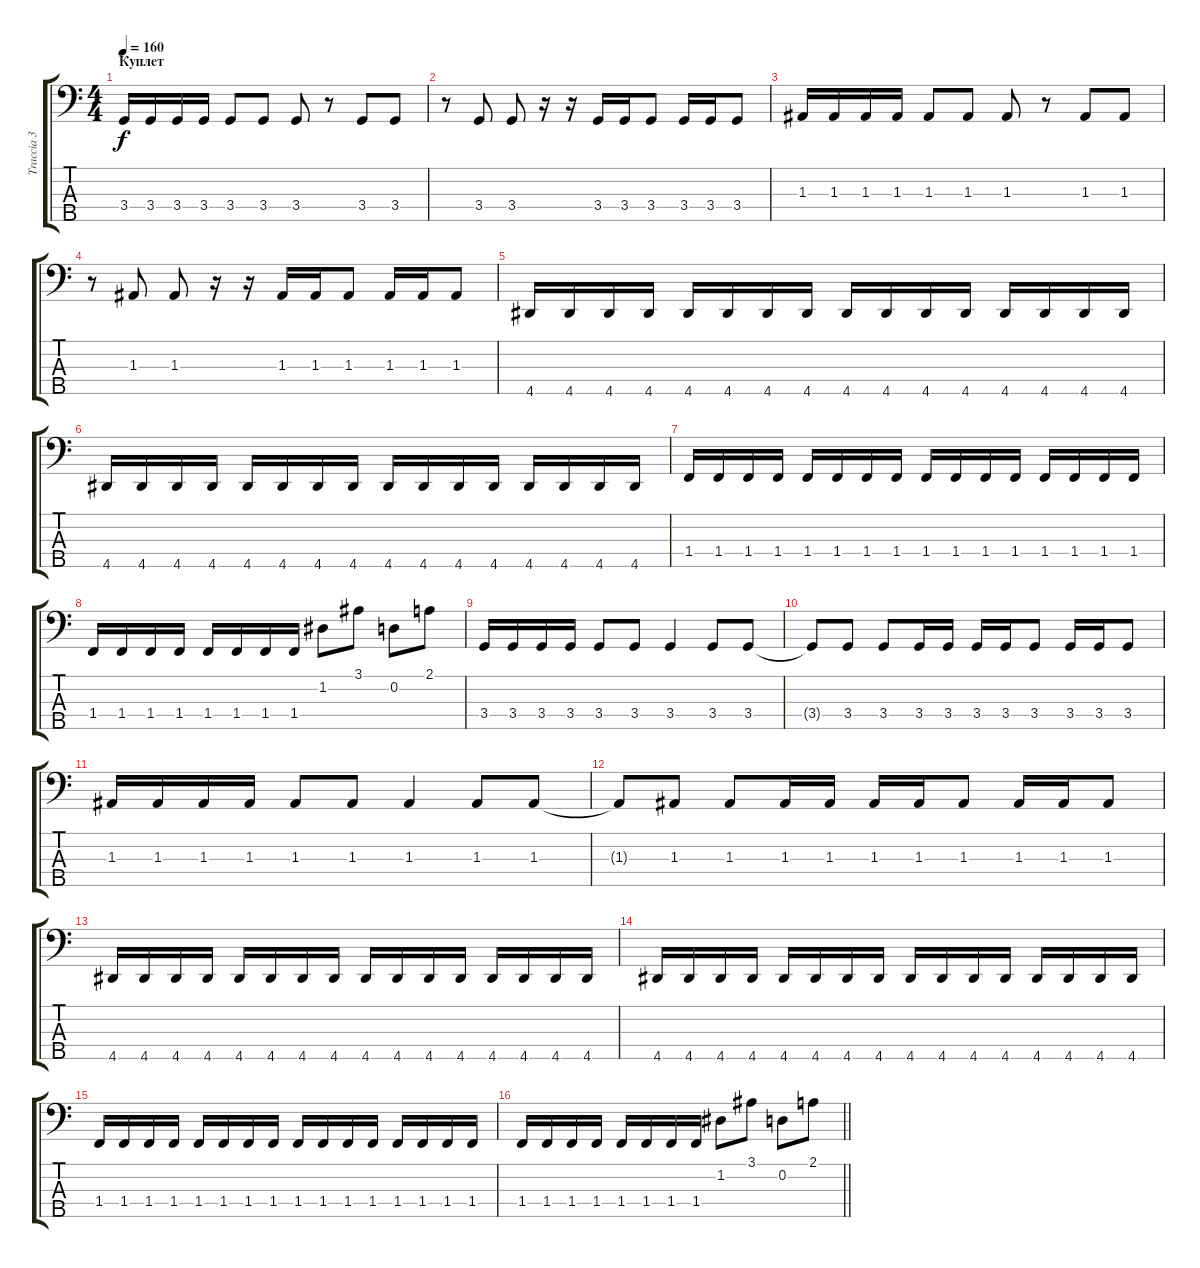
\track ("Traccia 3" "Traccia 3") {instrument electricbassfinger}
\staff {score tabs}
\tuning (G2 D2 A1 E1 B0) {hide}
\ts (4 4)
\section ("" "Куплет")
\tempo 160
\clef f4
\ks c
3.4.16{dy f} 3.4.16 3.4.16 3.4.16 3.4.8 3.4.8 3.4.8 r.8 3.4.8 3.4.8 |
r.8 3.4.8 3.4.8 r.16 r.16 3.4.16 3.4.16 3.4.8 3.4.16 3.4.16 3.4.8 |
1.3.16 1.3.16 1.3.16 1.3.16 1.3.8 1.3.8 1.3.8 r.8 1.3.8 1.3.8 |
r.8 1.3.8 1.3.8 r.16 r.16 1.3.16 1.3.16 1.3.8 1.3.16 1.3.16 1.3.8 |
4.5.16 4.5.16 4.5.16 4.5.16 4.5.16 4.5.16 4.5.16 4.5.16 4.5.16 4.5.16 4.5.16 4.5.16 4.5.16 4.5.16 4.5.16 4.5.16 |
4.5.16 4.5.16 4.5.16 4.5.16 4.5.16 4.5.16 4.5.16 4.5.16 4.5.16 4.5.16 4.5.16 4.5.16 4.5.16 4.5.16 4.5.16 4.5.16 |
1.4.16 1.4.16 1.4.16 1.4.16 1.4.16 1.4.16 1.4.16 1.4.16 1.4.16 1.4.16 1.4.16 1.4.16 1.4.16 1.4.16 1.4.16 1.4.16 |
1.4.16 1.4.16 1.4.16 1.4.16 1.4.16 1.4.16 1.4.16 1.4.16 1.2.8 3.1.8 0.2.8 2.1.8 |
3.4.16 3.4.16 3.4.16 3.4.16 3.4.8 3.4.8 3.4.4 3.4.8 3.4.8 |
3.4{t}.8 3.4.8 3.4.8 3.4.16 3.4.16 3.4.16 3.4.16 3.4.8 3.4.16 3.4.16 3.4.8 |
1.3.16 1.3.16 1.3.16 1.3.16 1.3.8 1.3.8 1.3.4 1.3.8 1.3.8 |
1.3{t}.8 1.3.8 1.3.8 1.3.16 1.3.16 1.3.16 1.3.16 1.3.8 1.3.16 1.3.16 1.3.8 |
4.5.16 4.5.16 4.5.16 4.5.16 4.5.16 4.5.16 4.5.16 4.5.16 4.5.16 4.5.16 4.5.16 4.5.16 4.5.16 4.5.16 4.5.16 4.5.16 |
4.5.16 4.5.16 4.5.16 4.5.16 4.5.16 4.5.16 4.5.16 4.5.16 4.5.16 4.5.16 4.5.16 4.5.16 4.5.16 4.5.16 4.5.16 4.5.16 |
1.4.16 1.4.16 1.4.16 1.4.16 1.4.16 1.4.16 1.4.16 1.4.16 1.4.16 1.4.16 1.4.16 1.4.16 1.4.16 1.4.16 1.4.16 1.4.16 |
\barLineRight lightlight
1.4.16 1.4.16 1.4.16 1.4.16 1.4.16 1.4.16 1.4.16 1.4.16 1.2.8 3.1.8 0.2.8 2.1.8
